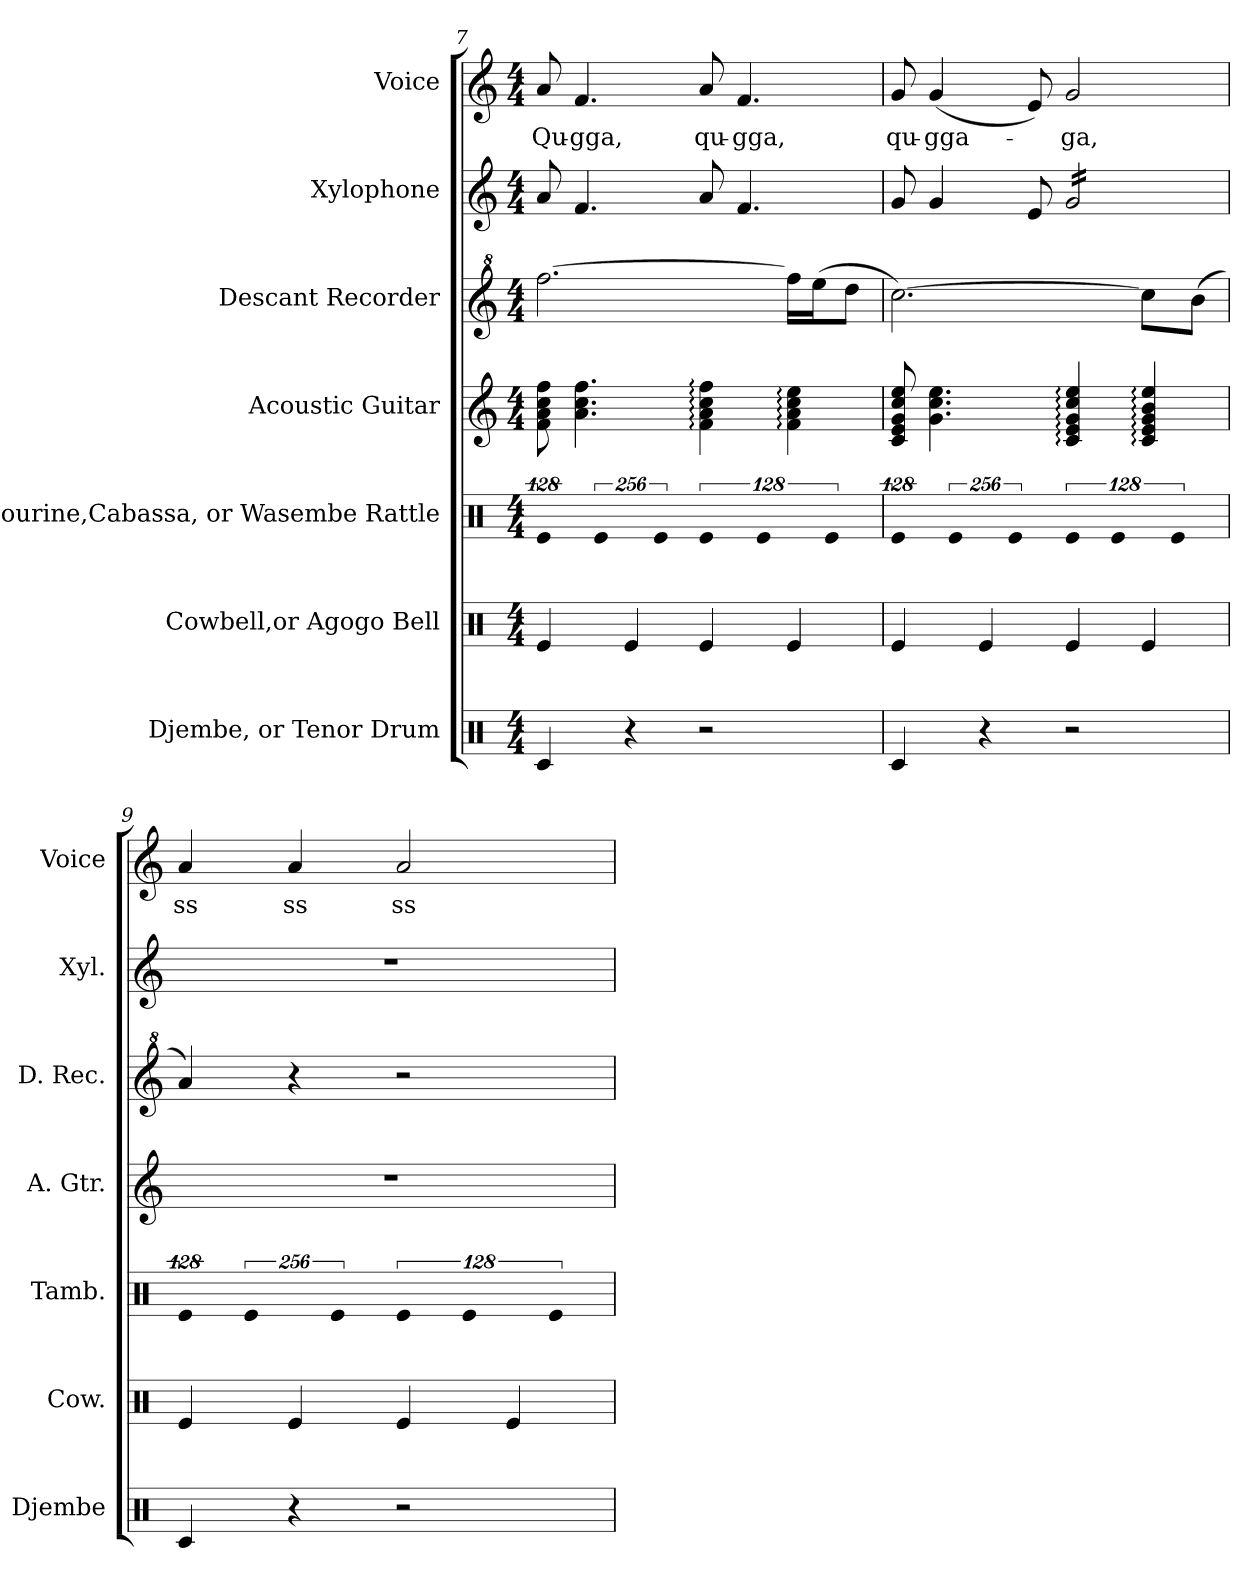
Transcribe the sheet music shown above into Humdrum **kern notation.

**kern	**kern	**kern	**kern	**kern	**kern	**kern	**text
*part7	*part6	*part5	*part4	*part3	*part2	*part1	*part1
*staff7	*staff6	*staff5	*staff4	*staff3	*staff2	*staff1	*staff1
*I"Djembe, or  Tenor Drum	*I"Cowbell,or  Agogo Bell	*I"Tambourine,Cabassa,  or Wasembe Rattle	*I"Acoustic Guitar	*I"Descant Recorder	*I"Xylophone	*I"Voice	*
*I'Djembe	*I'Cow.	*I'Tamb.	*I'A. Gtr.	*I'D. Rec.	*I'Xyl.	*I'Voice	*
*clefX	*clefX	*clefX	*clefG2	*clefG^2	*clefG2	*clefG2	*
*	*	*	*ITrd7c12	*ITrd-7c-12	*ITrd-7c-12	*	*
*k[]	*k[]	*k[]	*k[]	*k[]	*k[]	*k[]	*
*C:	*C:	*C:	*C:	*C:	*C:	*C:	*
*M4/4	*M4/4	*M4/4	*M4/4	*M4/4	*M4/4	*M4/4	*
=7	=7	=7	=7	=7	=7	=7	=7
!	!	!LO:N:vis=4	!	!	!	!	!
!	!	!	!	!	!	!	!LO:LY:b:color=#000000
4Rci/	4Rei/	512%85Rei/	8Fi\ 8Ai 8ci 8fi	[2.ffffi\	8aai/	8ai/	-Qu-
!	!	!	!	!	!	!	!LO:LY:b:color=#000000
.	.	.	4.Ai\ 4.ci 4.fi	.	4.ffi/	4.fi/	-gga,
!	!	!LO:N:vis=4	!	!	!	!	!
.	.	1024%171Rei/	.	.	.	.	.
4r	4Rei/	.	.	.	.	.	.
!	!	!LO:N:vis=4	!	!	!	!	!
.	.	1024%171Rei/	.	.	.	.	.
!	!	!LO:N:vis=4	!	!	!	!	!
!	!	!	!	!	!	!	!LO:LY:b:color=#000000
2r	4Rei/	512%85Rei/	4Fi\: 4Ai: 4ci: 4fi:	.	8aai/	8ai/	qu-
!	!	!	!	!	!	!	!LO:LY:b:color=#000000
.	.	.	.	.	4.ffi/	4.fi/	-gga,
!	!	!LO:N:vis=4	!	!	!	!	!
.	.	1024%171Rei/	.	.	.	.	.
.	4Rei/	.	4Fi\: 4Ai: 4ci: 4ei:	16ffffi\LL]	.	.	.
.	.	.	.	(16eeeei\J	.	.	.
!	!	!LO:N:vis=4	!	!	!	!	!
.	.	1024%171Rei/	.	.	.	.	.
.	.	.	.	8ddddi\J	.	.	.
=8	=8	=8	=8	=8	=8	=8	=8
!	!	!LO:N:vis=4	!	!	!	!	!
!	!	!	!	!	!	!	!LO:LY:b:color=#000000
4Rci/	4Rei/	512%85Rei/	8Ci/ 8Ei 8Gi 8ci 8ei	[2.cccci\)	8ggi/	8gi/	qu-
!	!	!	!	!	!	!	!LO:LY:b:color=#000000
.	.	.	4.Gi\ 4.ci 4.ei	.	4ggi/	(4gi/	-gga-
!	!	!LO:N:vis=4	!	!	!	!	!
.	.	1024%171Rei/	.	.	.	.	.
4r	4Rei/	.	.	.	.	.	.
!	!	!LO:N:vis=4	!	!	!	!	!
.	.	1024%171Rei/	.	.	.	.	.
.	.	.	.	.	8eei/	8ei/)	.
!	!	!LO:N:vis=4	!	!	!	!	!
!	!	!	!	!	!	!	!LO:LY:b:color=#000000
*	*	*	*	*	*tremolo	*	*
2r	4Rei/	512%85Rei/	4Ci/: 4Ei: 4Gi: 4ci: 4ei:	.	16ggi/LL	2gi/	-ga,
.	.	.	.	.	16ggi/	.	.
.	.	.	.	.	16ggi/	.	.
!	!	!LO:N:vis=4	!	!	!	!	!
.	.	1024%171Rei/	.	.	.	.	.
.	.	.	.	.	16ggi/	.	.
.	4Rei/	.	4Ci/: 4Ei: 4Gi: 4Bi: 4ei:	8cccci\L]	16ggi/	.	.
.	.	.	.	.	16ggi/	.	.
!	!	!LO:N:vis=4	!	!	!	!	!
.	.	1024%171Rei/	.	.	.	.	.
.	.	.	.	(8bbbi\J	16ggi/	.	.
.	.	.	.	.	16ggi/JJ	.	.
*	*	*	*	*	*Xtremolo	*	*
=9	=9	=9	=9	=9	=9	=9	=9
!	!	!LO:N:vis=4	!	!	!	!	!
!	!	!	!	!	!	!	!LO:LY:b:color=#000000
4Rci/	4Rei/	512%85Rei/	1r	4aaai/)	1r	4ai/	ss
!	!	!LO:N:vis=4	!	!	!	!	!
.	.	1024%171Rei/	.	.	.	.	.
!	!	!	!	!	!	!	!LO:LY:b:color=#000000
4r	4Rei/	.	.	4r	.	4ai/	ss
!	!	!LO:N:vis=4	!	!	!	!	!
.	.	1024%171Rei/	.	.	.	.	.
!	!	!LO:N:vis=4	!	!	!	!	!
!	!	!	!	!	!	!	!LO:LY:b:color=#000000
2r	4Rei/	512%85Rei/	.	2r	.	2ai/	ss-
!	!	!LO:N:vis=4	!	!	!	!	!
.	.	1024%171Rei/	.	.	.	.	.
.	4Rei/	.	.	.	.	.	.
!	!	!LO:N:vis=4	!	!	!	!	!
.	.	1024%171Rei/	.	.	.	.	.
=	=	=	=	=	=	=	=
*-	*-	*-	*-	*-	*-	*-	*-
